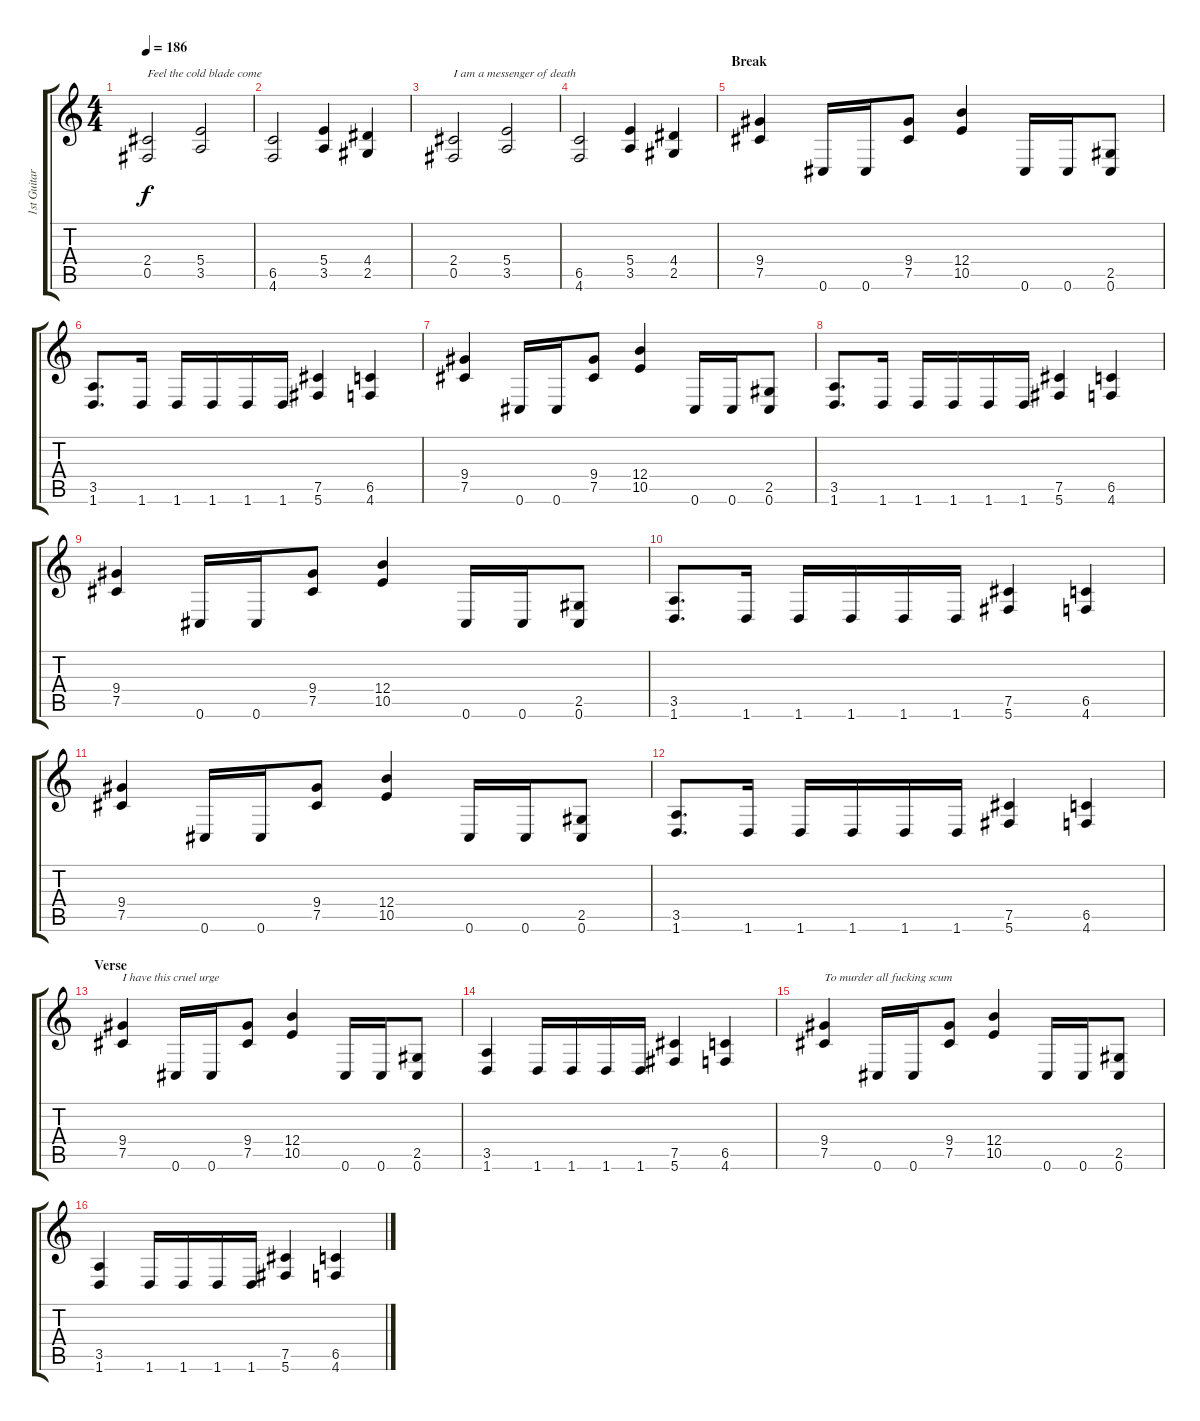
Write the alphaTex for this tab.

\track ("1st Guitar" "1st Guitar") {instrument distortionguitar}
\staff {score tabs}
\tuning (Db4 Ab3 E3 B2 Gb2 Db2) {hide}
\ts (4 4)
\tempo 186
\clef g2
\ks c
(2.4 0.5).2{txt "Feel the cold blade come" dy f} (5.4 3.5).2 |
(6.5 4.6).2 (5.4 3.5).4 (4.4 2.5).4 |
(2.4 0.5).2{txt "I am a messenger of death"} (5.4 3.5).2 |
(6.5 4.6).2 (5.4 3.5).4 (4.4 2.5).4 |
\section ("" "Break")
(9.4 7.5).4 0.6.16 0.6.16 (9.4 7.5).8 (12.4 10.5).4 0.6.16 0.6.16 (2.5 0.6).8 |
(3.5 1.6).8{d} 1.6.16 1.6.16 1.6.16 1.6.16 1.6.16 (7.5 5.6).4 (6.5 4.6).4 |
(9.4 7.5).4 0.6.16 0.6.16 (9.4 7.5).8 (12.4 10.5).4 0.6.16 0.6.16 (2.5 0.6).8 |
(3.5 1.6).8{d} 1.6.16 1.6.16 1.6.16 1.6.16 1.6.16 (7.5 5.6).4 (6.5 4.6).4 |
(9.4 7.5).4 0.6.16 0.6.16 (9.4 7.5).8 (12.4 10.5).4 0.6.16 0.6.16 (2.5 0.6).8 |
(3.5 1.6).8{d} 1.6.16 1.6.16 1.6.16 1.6.16 1.6.16 (7.5 5.6).4 (6.5 4.6).4 |
(9.4 7.5).4 0.6.16 0.6.16 (9.4 7.5).8 (12.4 10.5).4 0.6.16 0.6.16 (2.5 0.6).8 |
(3.5 1.6).8{d} 1.6.16 1.6.16 1.6.16 1.6.16 1.6.16 (7.5 5.6).4 (6.5 4.6).4 |
\section ("" "Verse")
(9.4 7.5).4{txt "I have this cruel urge"} 0.6.16 0.6.16 (9.4 7.5).8 (12.4 10.5).4 0.6.16 0.6.16 (2.5 0.6).8 |
(3.5 1.6).4 1.6.16 1.6.16 1.6.16 1.6.16 (7.5 5.6).4 (6.5 4.6).4 |
(9.4 7.5).4{txt "To murder all fucking scum"} 0.6.16 0.6.16 (9.4 7.5).8 (12.4 10.5).4 0.6.16 0.6.16 (2.5 0.6).8 |
(3.5 1.6).4 1.6.16 1.6.16 1.6.16 1.6.16 (7.5 5.6).4 (6.5 4.6).4
